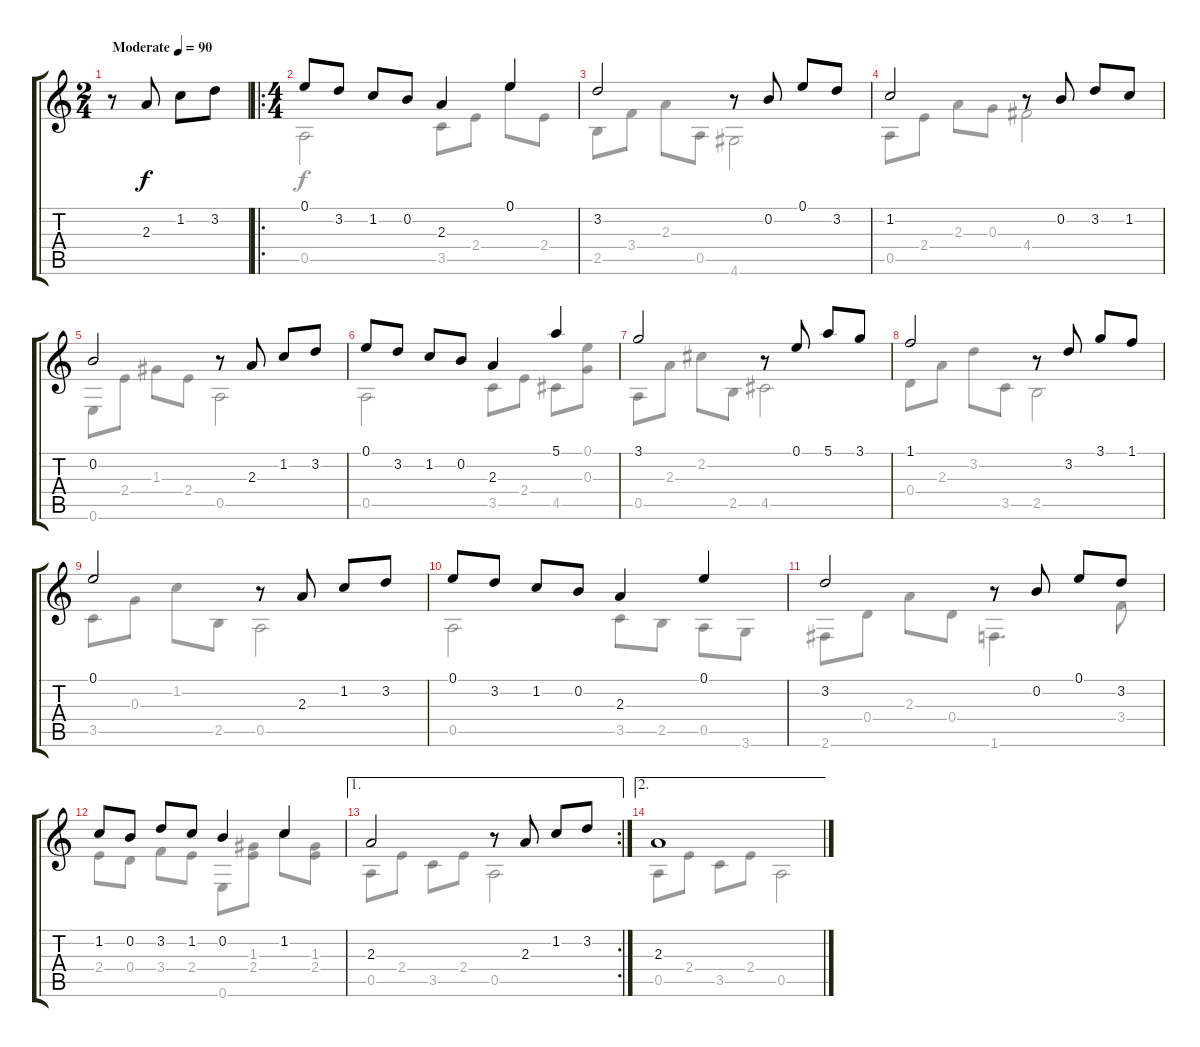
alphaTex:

\track "" {instrument acousticguitarsteel}
\staff {score tabs}
\tuning (E4 B3 G3 D3 A2 E2) {hide}
\voice
\ts (2 4)
\tempo (90 "Moderate")
\clef g2
\ks c
r.8{dy f instrument acousticguitarsteel} 2.3.8 1.2.8 3.2.8 |
\ro
\ts (4 4)
0.1.8 3.2.8 1.2.8 0.2.8 2.3.4 0.1.4 |
3.2.2 r.8 0.2.8 0.1.8 3.2.8 |
1.2.2 r.8 0.2.8 3.2.8 1.2.8 |
0.2.2 r.8 2.3.8 1.2.8 3.2.8 |
0.1.8 3.2.8 1.2.8 0.2.8 2.3.4 5.1.4 |
3.1.2 r.8 0.1.8 5.1.8 3.1.8 |
1.1.2 r.8 3.2.8 3.1.8 1.1.8 |
0.1.2 r.8 2.3.8 1.2.8 3.2.8 |
0.1.8 3.2.8 1.2.8 0.2.8 2.3.4 0.1.4 |
3.2.2 r.8 0.2.8 0.1.8 3.2.8 |
1.2.8 0.2.8 3.2.8 1.2.8 0.2.4 1.2.4 |
\ae 1
\rc 2
2.3.2 r.8 2.3.8 1.2.8 3.2.8 |
\ae 2
2.3.1
\voice
\clef g2
\ottava regular
\simile none
\ks c
|
0.5.2 3.5.8 2.4.8 0.1.8 2.4.8 |
2.5.8 3.4.8 2.3.8 0.5.8 4.6.2 |
0.5.8 2.4.8 2.3.8 0.3.8 4.4.2 |
0.6.8 2.4.8 1.3.8 2.4.8 0.5.2 |
0.5.2 3.5.8 2.4.8 4.5.8 (0.1 0.3).8 |
0.5.8 2.3.8 2.2.8 2.5.8 4.5.2 |
0.4.8 2.3.8 3.2.8 3.5.8 2.5.2 |
3.5.8 0.3.8 1.2.8 2.5.8 0.5.2 |
0.5.2 3.5.8 2.5.8 0.5.8 3.6.8 |
2.6.8 0.4.8 2.3.8 0.4.8 1.6.4{d} 3.4.8 |
2.4.8 0.4.8 3.4.8 2.4.8 0.6.8 (1.3 2.4).8 1.2.8 (1.3 2.4).8 |
0.5.8 2.4.8 3.5.8 2.4.8 0.5.2 |
0.5.8 2.4.8 3.5.8 2.4.8 0.5.2
